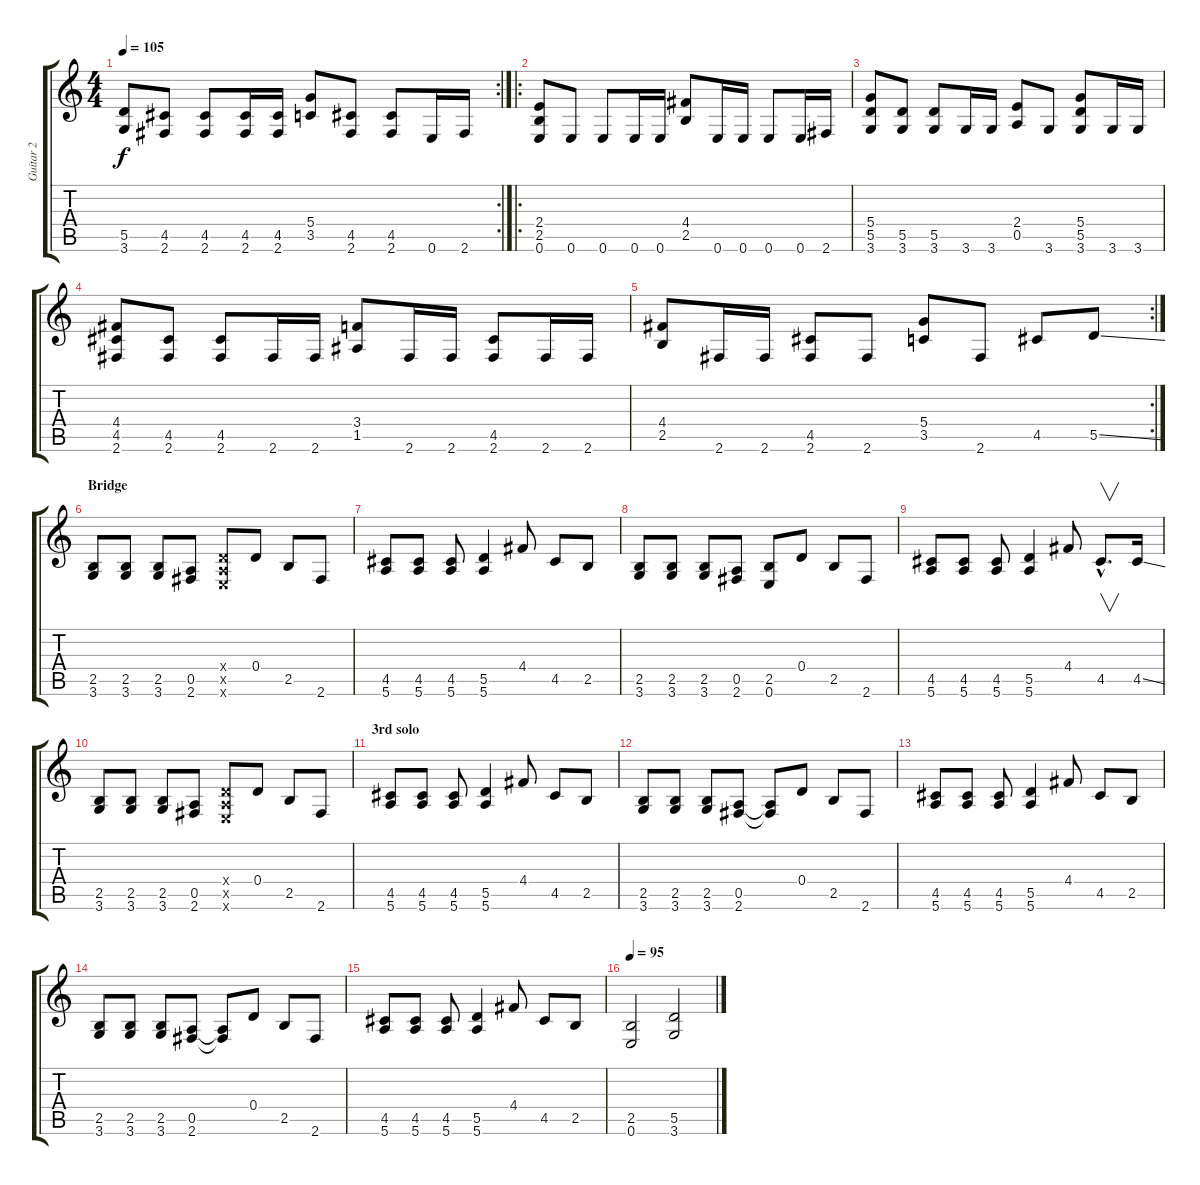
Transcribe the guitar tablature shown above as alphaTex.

\track ("Guitar 2" "Guitar 2") {instrument overdrivenguitar}
\staff {score tabs}
\tuning (E4 B3 G3 D3 A2 E2) {hide}
\rc 2
\ts (4 4)
\tempo 105
\clef g2
\ks c
(5.5 3.6).8{dy f} (4.5 2.6).8 (4.5 2.6).8 (4.5 2.6).16 (4.5 2.6).16 (5.4 3.5).8 (4.5 2.6).8 (4.5 2.6).8 0.6.16 2.6.16 |
\ro
(2.4 2.5 0.6).8 0.6.8 0.6.8 0.6.16 0.6.16 (4.4 2.5).8 0.6.16 0.6.16 0.6.8 0.6.16 2.6.16 |
(5.4 5.5 3.6).8 (5.5 3.6).8 (5.5 3.6).8 3.6.16 3.6.16 (2.4 0.5).8 3.6.8 (5.4 5.5 3.6).8 3.6.16 3.6.16 |
(4.4 4.5 2.6).8 (4.5 2.6).8 (4.5 2.6).8 2.6.16 2.6.16 (3.4 1.5).8 2.6.16 2.6.16 (4.5 2.6).8 2.6.16 2.6.16 |
\rc 2
(4.4 2.5).8 2.6.16 2.6.16 (4.5 2.6).8 2.6.8 (5.4 3.5).8 2.6.8 4.5.8 5.5{ss}.8 |
\section ("" "Bridge")
(2.5 3.6).8{volume 13 instrument distortionguitar} (2.5 3.6).8 (2.5 3.6).8 (0.5 2.6).8 (0.4{x} 0.5{x} 0.6{x}).8 0.4.8 2.5.8 2.6.8 |
(4.5 5.6).8 (4.5 5.6).8 (4.5 5.6).8 (5.5 5.6).4 4.4.8 4.5.8 2.5.8 |
(2.5 3.6).8 (2.5 3.6).8 (2.5 3.6).8 (0.5 2.6).8 (2.5 0.6).8 0.4.8 2.5.8 2.6.8 |
(4.5 5.6).8 (4.5 5.6).8 (4.5 5.6).8 (5.5 5.6).4 4.4.8 4.5{hac}.8{v d} 4.5{ss}.16 |
(2.5 3.6).8 (2.5 3.6).8 (2.5 3.6).8 (0.5 2.6).8 (0.4{x} 0.5{x} 0.6{x}).8 0.4.8 2.5.8 2.6.8 |
\section ("" "3rd solo")
(4.5 5.6).8 (4.5 5.6).8 (4.5 5.6).8 (5.5 5.6).4 4.4.8 4.5.8 2.5.8 |
(2.5 3.6).8 (2.5 3.6).8 (2.5 3.6).8 (0.5 2.6).8 (0.5{t} 2.6{t}).8 0.4.8 2.5.8 2.6.8 |
(4.5 5.6).8 (4.5 5.6).8 (4.5 5.6).8 (5.5 5.6).4 4.4.8 4.5.8 2.5.8 |
(2.5 3.6).8 (2.5 3.6).8 (2.5 3.6).8 (0.5 2.6).8 (0.5{t} 2.6{t}).8 0.4.8 2.5.8 2.6.8 |
(4.5 5.6).8 (4.5 5.6).8 (4.5 5.6).8 (5.5 5.6).4 4.4.8 4.5.8 2.5.8 |
\tempo 95
(2.5 0.6).2 (5.5 3.6).2
